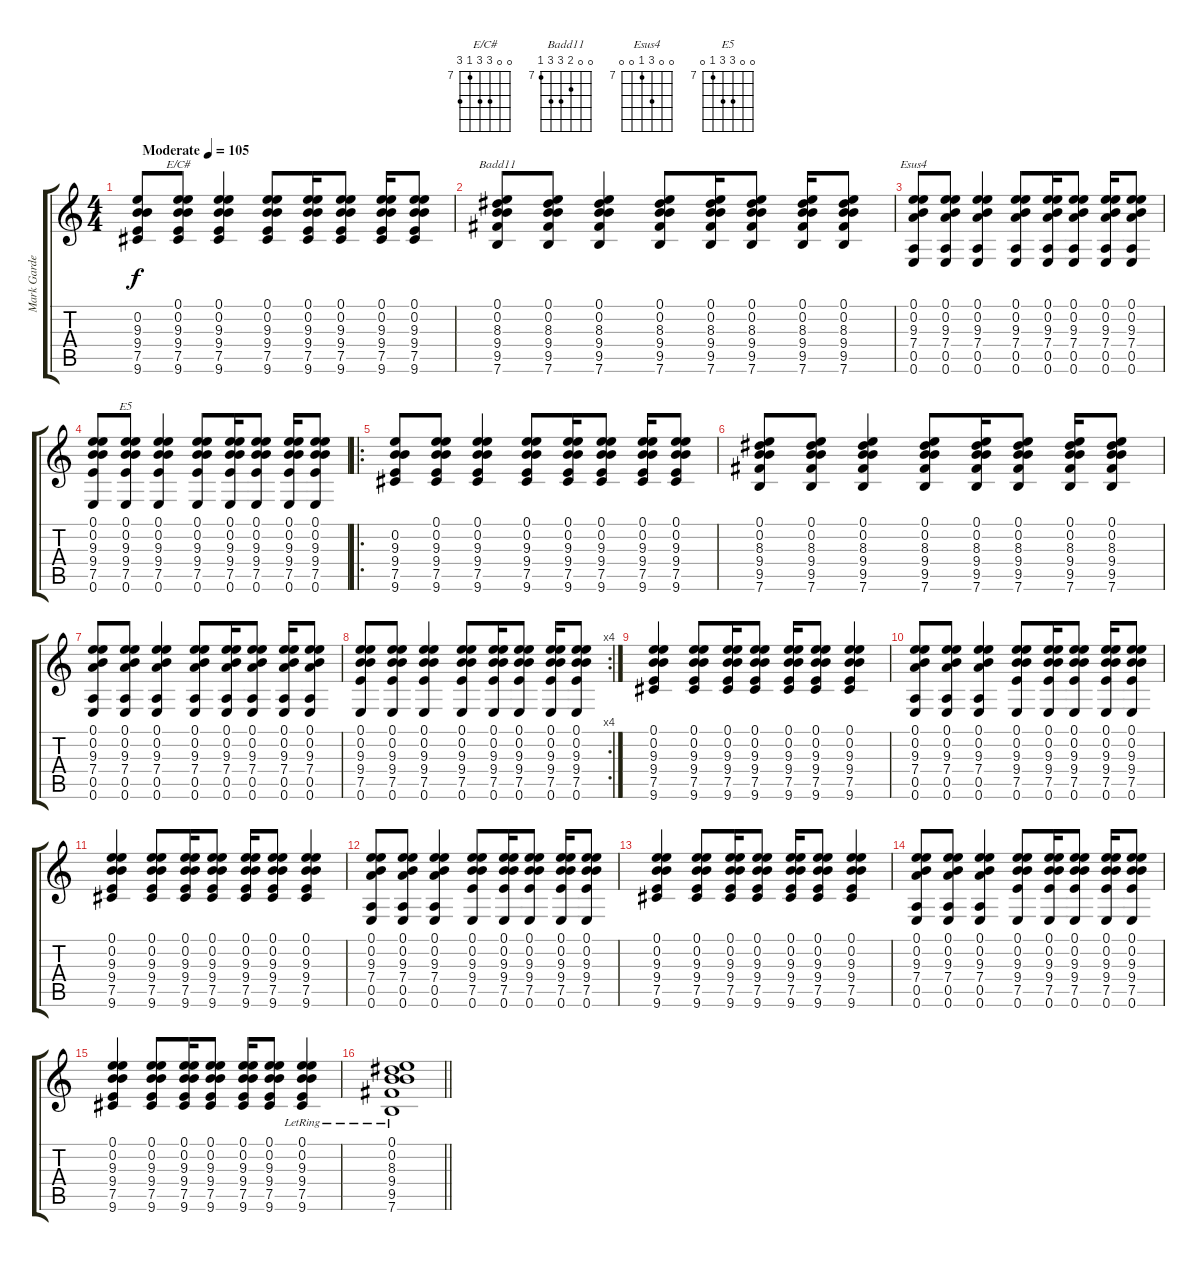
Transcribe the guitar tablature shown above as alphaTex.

\track ("Mark Gardener" "Mark Garde") {instrument acousticguitarsteel}
\staff {score tabs}
\tuning (E4 B3 G3 D3 A2 E2) {hide}
\chord ("E/C#" 0 0 9 9 7 9) {firstfret 7}
\chord ("Badd11" 0 0 8 9 9 7) {firstfret 7}
\chord ("Esus4" 0 0 9 7 0 0) {firstfret 7}
\chord ("E5" 0 0 9 9 7 0) {firstfret 7}
\ts (4 4)
\tempo (105 "Moderate")
\clef g2
\ks c
(0.2 9.3 9.4 7.5 9.6).8{dy f instrument acousticguitarsteel} (0.1 0.2 9.3 9.4 7.5 9.6).8{ch "E/C#"} (0.1 0.2 9.3 9.4 7.5 9.6).4 (0.1 0.2 9.3 9.4 7.5 9.6).8 (0.1 0.2 9.3 9.4 7.5 9.6).16 (0.1 0.2 9.3 9.4 7.5 9.6).8 (0.1 0.2 9.3 9.4 7.5 9.6).16 (0.1 0.2 9.3 9.4 7.5 9.6).8 |
(0.1 0.2 8.3 9.4 9.5 7.6).8{ch "Badd11"} (0.1 0.2 8.3 9.4 9.5 7.6).8 (0.1 0.2 8.3 9.4 9.5 7.6).4 (0.1 0.2 8.3 9.4 9.5 7.6).8 (0.1 0.2 8.3 9.4 9.5 7.6).16 (0.1 0.2 8.3 9.4 9.5 7.6).8 (0.1 0.2 8.3 9.4 9.5 7.6).16 (0.1 0.2 8.3 9.4 9.5 7.6).8 |
(0.1 0.2 9.3 7.4 0.5 0.6).8{ch "Esus4"} (0.1 0.2 9.3 7.4 0.5 0.6).8 (0.1 0.2 9.3 7.4 0.5 0.6).4 (0.1 0.2 9.3 7.4 0.5 0.6).8 (0.1 0.2 9.3 7.4 0.5 0.6).16 (0.1 0.2 9.3 7.4 0.5 0.6).8 (0.1 0.2 9.3 7.4 0.5 0.6).16 (0.1 0.2 9.3 7.4 0.5 0.6).8 |
(0.1 0.2 9.3 9.4 7.5 0.6).8 (0.1 0.2 9.3 9.4 7.5 0.6).8{ch "E5"} (0.1 0.2 9.3 9.4 7.5 0.6).4 (0.1 0.2 9.3 9.4 7.5 0.6).8 (0.1 0.2 9.3 9.4 7.5 0.6).16 (0.1 0.2 9.3 9.4 7.5 0.6).8 (0.1 0.2 9.3 9.4 7.5 0.6).16 (0.1 0.2 9.3 9.4 7.5 0.6).8 |
\ro
(0.2 9.3 9.4 7.5 9.6).8 (0.1 0.2 9.3 9.4 7.5 9.6).8 (0.1 0.2 9.3 9.4 7.5 9.6).4 (0.1 0.2 9.3 9.4 7.5 9.6).8 (0.1 0.2 9.3 9.4 7.5 9.6).16 (0.1 0.2 9.3 9.4 7.5 9.6).8 (0.1 0.2 9.3 9.4 7.5 9.6).16 (0.1 0.2 9.3 9.4 7.5 9.6).8 |
(0.1 0.2 8.3 9.4 9.5 7.6).8 (0.1 0.2 8.3 9.4 9.5 7.6).8 (0.1 0.2 8.3 9.4 9.5 7.6).4 (0.1 0.2 8.3 9.4 9.5 7.6).8 (0.1 0.2 8.3 9.4 9.5 7.6).16 (0.1 0.2 8.3 9.4 9.5 7.6).8 (0.1 0.2 8.3 9.4 9.5 7.6).16 (0.1 0.2 8.3 9.4 9.5 7.6).8 |
(0.1 0.2 9.3 7.4 0.5 0.6).8 (0.1 0.2 9.3 7.4 0.5 0.6).8 (0.1 0.2 9.3 7.4 0.5 0.6).4 (0.1 0.2 9.3 7.4 0.5 0.6).8 (0.1 0.2 9.3 7.4 0.5 0.6).16 (0.1 0.2 9.3 7.4 0.5 0.6).8 (0.1 0.2 9.3 7.4 0.5 0.6).16 (0.1 0.2 9.3 7.4 0.5 0.6).8 |
\rc 4
(0.1 0.2 9.3 9.4 7.5 0.6).8 (0.1 0.2 9.3 9.4 7.5 0.6).8 (0.1 0.2 9.3 9.4 7.5 0.6).4 (0.1 0.2 9.3 9.4 7.5 0.6).8 (0.1 0.2 9.3 9.4 7.5 0.6).16 (0.1 0.2 9.3 9.4 7.5 0.6).8 (0.1 0.2 9.3 9.4 7.5 0.6).16 (0.1 0.2 9.3 9.4 7.5 0.6).8 |
(0.1 0.2 9.3 9.4 7.5 9.6).4 (0.1 0.2 9.3 9.4 7.5 9.6).8 (0.1 0.2 9.3 9.4 7.5 9.6).16 (0.1 0.2 9.3 9.4 7.5 9.6).8 (0.1 0.2 9.3 9.4 7.5 9.6).16 (0.1 0.2 9.3 9.4 7.5 9.6).8 (0.1 0.2 9.3 9.4 7.5 9.6).4 |
(0.1 0.2 9.3 7.4 0.5 0.6).8 (0.1 0.2 9.3 7.4 0.5 0.6).8 (0.1 0.2 9.3 7.4 0.5 0.6).4 (0.1 0.2 9.3 9.4 7.5 0.6).8 (0.1 0.2 9.3 9.4 7.5 0.6).16 (0.1 0.2 9.3 9.4 7.5 0.6).8 (0.1 0.2 9.3 9.4 7.5 0.6).16 (0.1 0.2 9.3 9.4 7.5 0.6).8 |
(0.1 0.2 9.3 9.4 7.5 9.6).4 (0.1 0.2 9.3 9.4 7.5 9.6).8 (0.1 0.2 9.3 9.4 7.5 9.6).16 (0.1 0.2 9.3 9.4 7.5 9.6).8 (0.1 0.2 9.3 9.4 7.5 9.6).16 (0.1 0.2 9.3 9.4 7.5 9.6).8 (0.1 0.2 9.3 9.4 7.5 9.6).4 |
(0.1 0.2 9.3 7.4 0.5 0.6).8 (0.1 0.2 9.3 7.4 0.5 0.6).8 (0.1 0.2 9.3 7.4 0.5 0.6).4 (0.1 0.2 9.3 9.4 7.5 0.6).8 (0.1 0.2 9.3 9.4 7.5 0.6).16 (0.1 0.2 9.3 9.4 7.5 0.6).8 (0.1 0.2 9.3 9.4 7.5 0.6).16 (0.1 0.2 9.3 9.4 7.5 0.6).8 |
(0.1 0.2 9.3 9.4 7.5 9.6).4 (0.1 0.2 9.3 9.4 7.5 9.6).8 (0.1 0.2 9.3 9.4 7.5 9.6).16 (0.1 0.2 9.3 9.4 7.5 9.6).8 (0.1 0.2 9.3 9.4 7.5 9.6).16 (0.1 0.2 9.3 9.4 7.5 9.6).8 (0.1 0.2 9.3 9.4 7.5 9.6).4 |
(0.1 0.2 9.3 7.4 0.5 0.6).8 (0.1 0.2 9.3 7.4 0.5 0.6).8 (0.1 0.2 9.3 7.4 0.5 0.6).4 (0.1 0.2 9.3 9.4 7.5 0.6).8 (0.1 0.2 9.3 9.4 7.5 0.6).16 (0.1 0.2 9.3 9.4 7.5 0.6).8 (0.1 0.2 9.3 9.4 7.5 0.6).16 (0.1 0.2 9.3 9.4 7.5 0.6).8 |
(0.1 0.2 9.3 9.4 7.5 9.6).4 (0.1 0.2 9.3 9.4 7.5 9.6).8 (0.1 0.2 9.3 9.4 7.5 9.6).16 (0.1 0.2 9.3 9.4 7.5 9.6).8 (0.1 0.2 9.3 9.4 7.5 9.6).16 (0.1 0.2 9.3 9.4 7.5 9.6).8 (0.1{lr} 0.2{lr} 9.3{lr} 9.4{lr} 7.5{lr} 9.6{lr}).4 |
\barLineRight lightlight
(0.1{lr} 0.2{lr} 8.3{lr} 9.4{lr} 9.5{lr} 7.6{lr}).1
